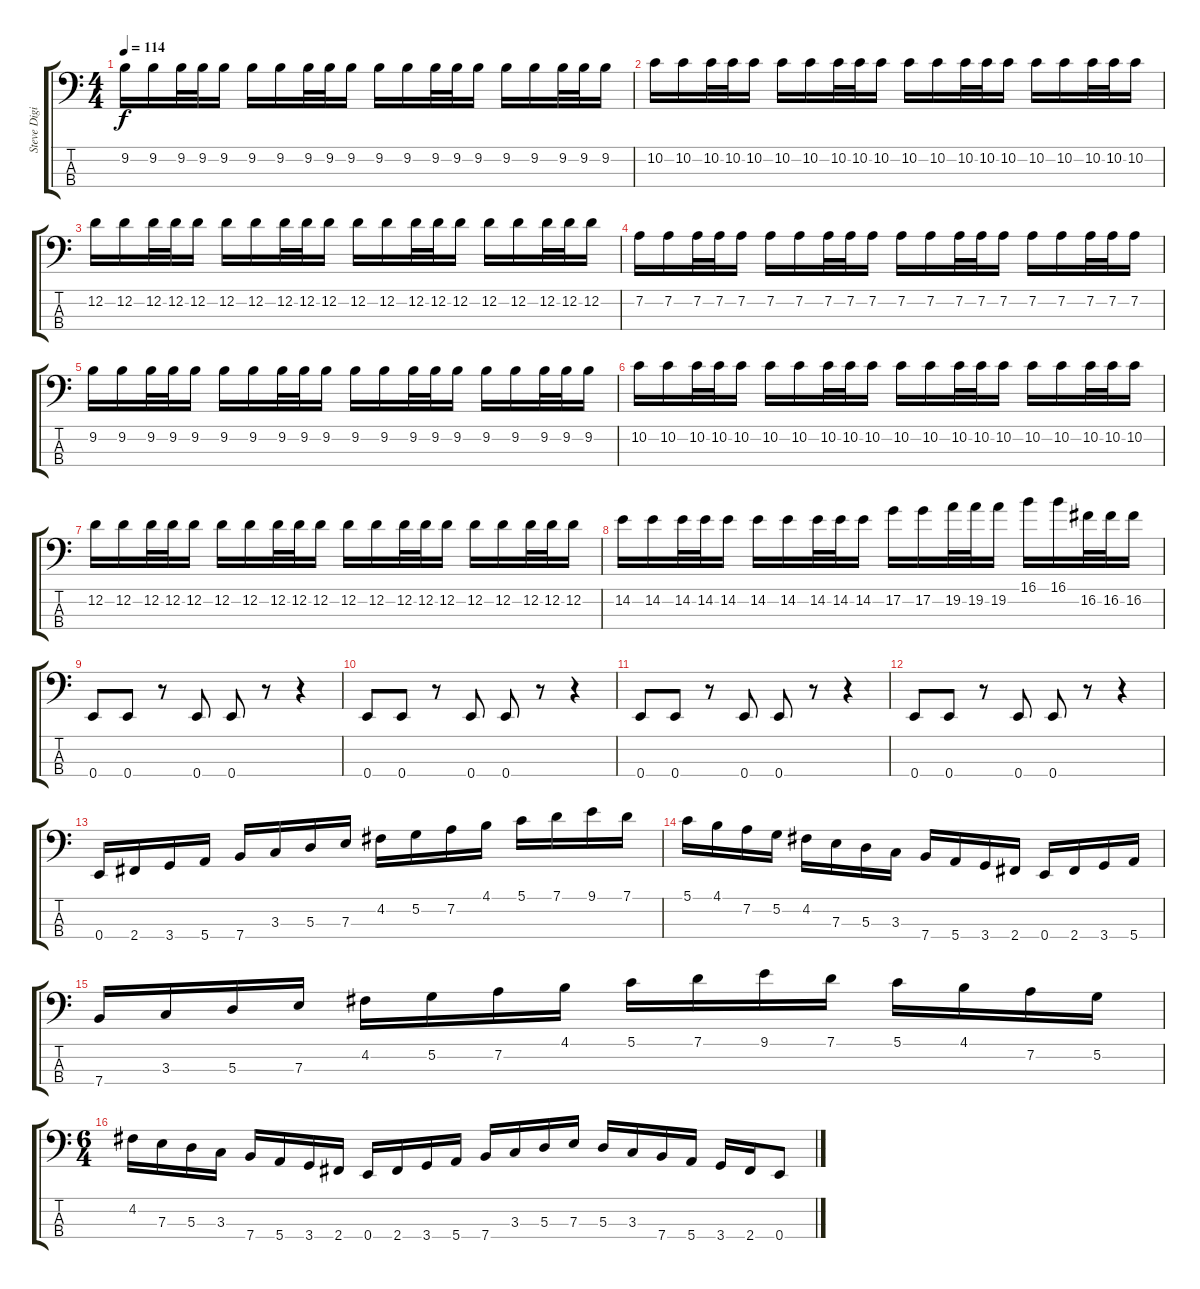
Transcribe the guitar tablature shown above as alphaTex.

\track ("Steve Digiorgio" "Steve Digi") {instrument fretlessbass}
\staff {score tabs}
\tuning (G2 D2 A1 E1) {hide}
\ts (4 4)
\tempo 114
\clef f4
\ks c
9.2.16{dy f} 9.2.16 9.2.32 9.2.32 9.2.16 9.2.16 9.2.16 9.2.32 9.2.32 9.2.16 9.2.16 9.2.16 9.2.32 9.2.32 9.2.16 9.2.16 9.2.16 9.2.32 9.2.32 9.2.16 |
10.2.16 10.2.16 10.2.32 10.2.32 10.2.16 10.2.16 10.2.16 10.2.32 10.2.32 10.2.16 10.2.16 10.2.16 10.2.32 10.2.32 10.2.16 10.2.16 10.2.16 10.2.32 10.2.32 10.2.16 |
12.2.16 12.2.16 12.2.32 12.2.32 12.2.16 12.2.16 12.2.16 12.2.32 12.2.32 12.2.16 12.2.16 12.2.16 12.2.32 12.2.32 12.2.16 12.2.16 12.2.16 12.2.32 12.2.32 12.2.16 |
7.2.16 7.2.16 7.2.32 7.2.32 7.2.16 7.2.16 7.2.16 7.2.32 7.2.32 7.2.16 7.2.16 7.2.16 7.2.32 7.2.32 7.2.16 7.2.16 7.2.16 7.2.32 7.2.32 7.2.16 |
9.2.16 9.2.16 9.2.32 9.2.32 9.2.16 9.2.16 9.2.16 9.2.32 9.2.32 9.2.16 9.2.16 9.2.16 9.2.32 9.2.32 9.2.16 9.2.16 9.2.16 9.2.32 9.2.32 9.2.16 |
10.2.16 10.2.16 10.2.32 10.2.32 10.2.16 10.2.16 10.2.16 10.2.32 10.2.32 10.2.16 10.2.16 10.2.16 10.2.32 10.2.32 10.2.16 10.2.16 10.2.16 10.2.32 10.2.32 10.2.16 |
12.2.16 12.2.16 12.2.32 12.2.32 12.2.16 12.2.16 12.2.16 12.2.32 12.2.32 12.2.16 12.2.16 12.2.16 12.2.32 12.2.32 12.2.16 12.2.16 12.2.16 12.2.32 12.2.32 12.2.16 |
14.2.16 14.2.16 14.2.32 14.2.32 14.2.16 14.2.16 14.2.16 14.2.32 14.2.32 14.2.16 17.2.16 17.2.16 19.2.32 19.2.32 19.2.16 16.1.16 16.1.16 16.2.32 16.2.32 16.2.16 |
0.4.8 0.4.8 r.8 0.4.8 0.4.8 r.8 r.4 |
0.4.8 0.4.8 r.8 0.4.8 0.4.8 r.8 r.4 |
0.4.8 0.4.8 r.8 0.4.8 0.4.8 r.8 r.4 |
0.4.8 0.4.8 r.8 0.4.8 0.4.8 r.8 r.4 |
0.4.16 2.4.16 3.4.16 5.4.16 7.4.16 3.3.16 5.3.16 7.3.16 4.2.16 5.2.16 7.2.16 4.1.16 5.1.16 7.1.16 9.1.16 7.1.16 |
5.1.16 4.1.16 7.2.16 5.2.16 4.2.16 7.3.16 5.3.16 3.3.16 7.4.16 5.4.16 3.4.16 2.4.16 0.4.16 2.4.16 3.4.16 5.4.16 |
7.4.16 3.3.16 5.3.16 7.3.16 4.2.16 5.2.16 7.2.16 4.1.16 5.1.16 7.1.16 9.1.16 7.1.16 5.1.16 4.1.16 7.2.16 5.2.16 |
\ts (6 4)
4.2.16 7.3.16 5.3.16 3.3.16 7.4.16 5.4.16 3.4.16 2.4.16 0.4.16 2.4.16 3.4.16 5.4.16 7.4.16 3.3.16 5.3.16 7.3.16 5.3.16 3.3.16 7.4.16 5.4.16 3.4.16 2.4.16 0.4.8
